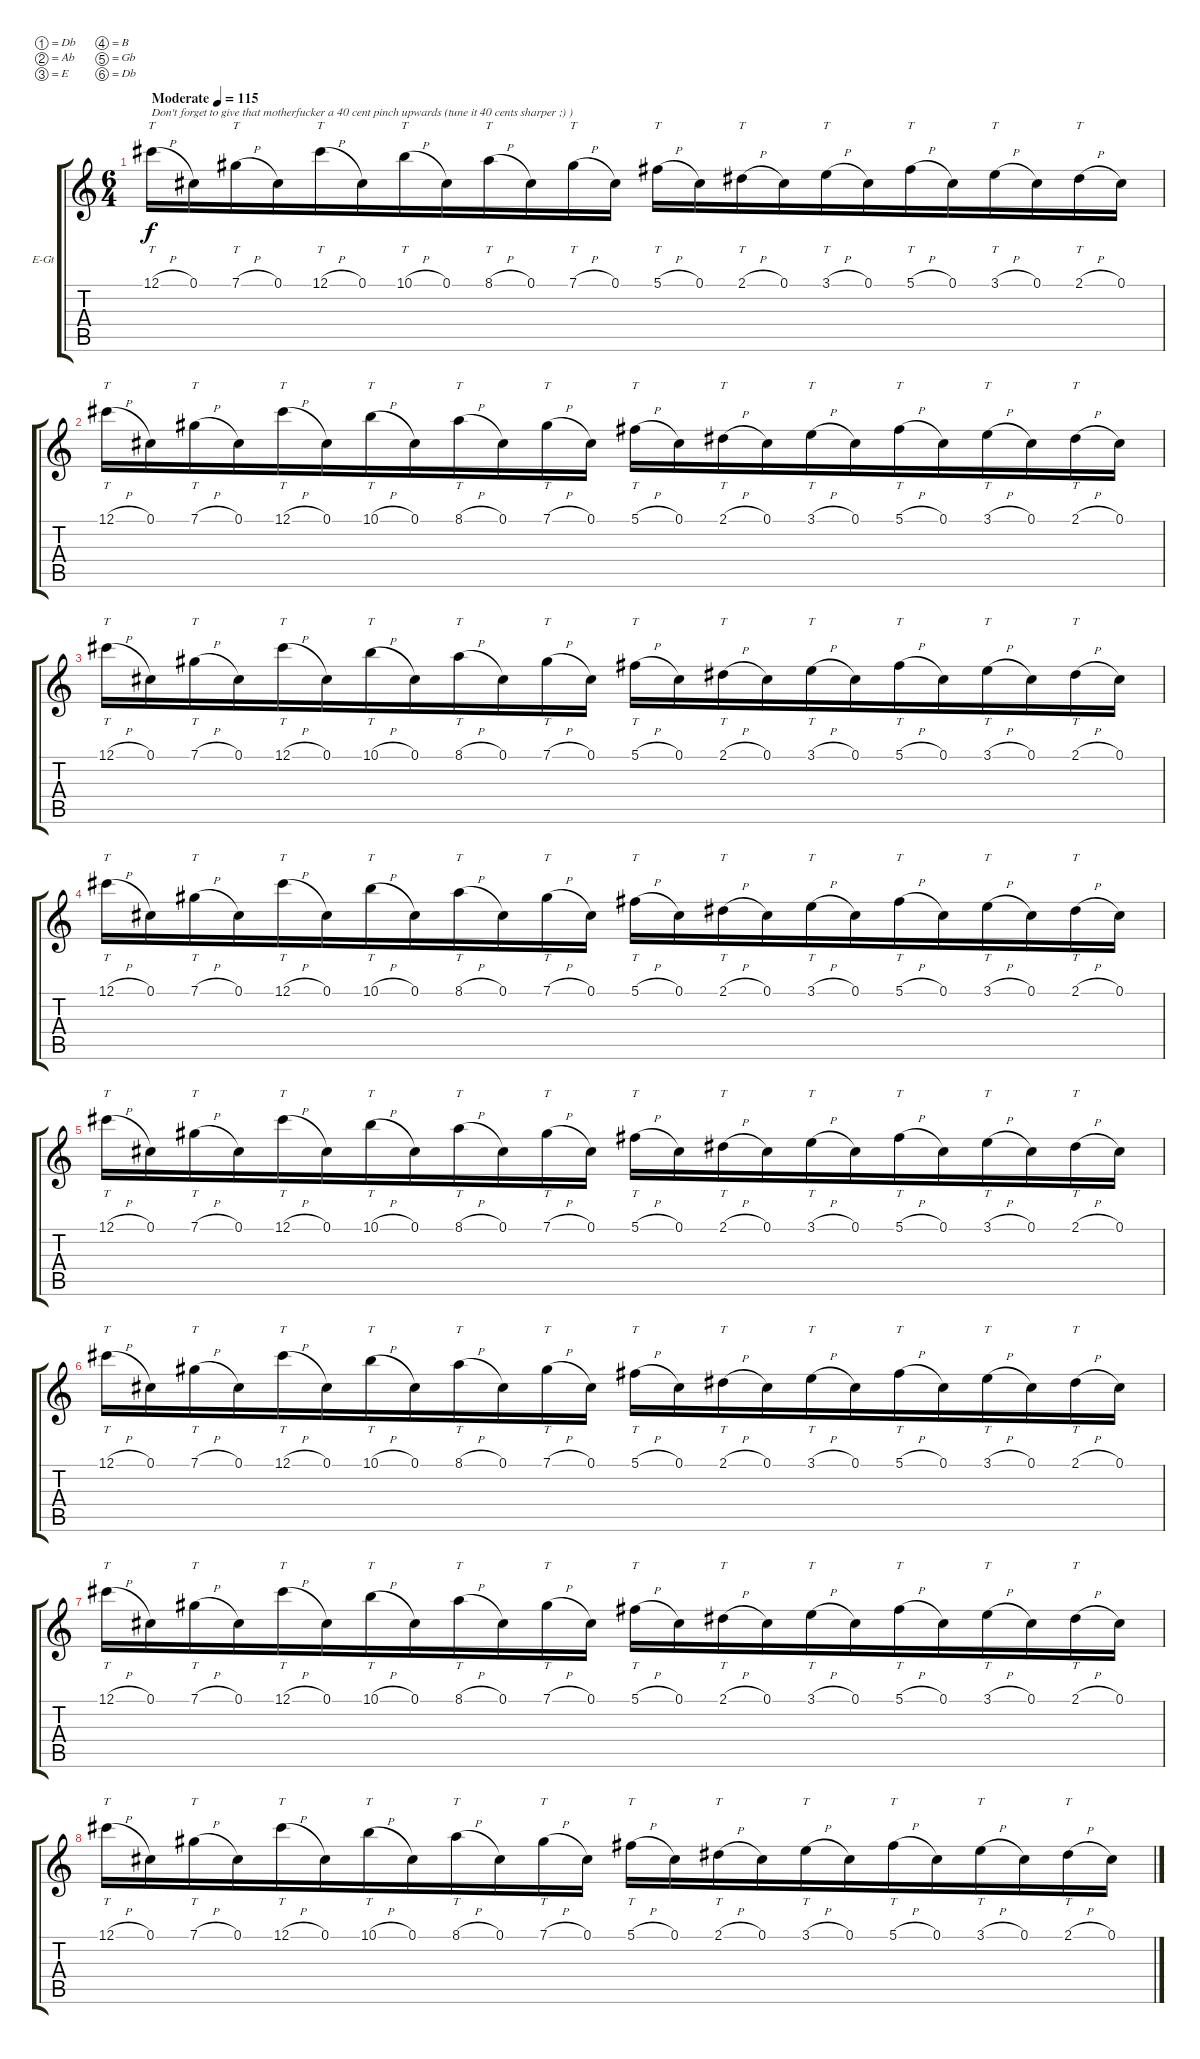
\bracketExtendMode groupsimilarinstruments
\firstSystemTrackNameOrientation horizontal
\otherSystemsTrackNameOrientation horizontal
\track ("Phil Demmel (Lead)" "E-Gt") {instrument overdrivenguitar}
\staff {score tabs}
\tuning (Db4 Ab3 E3 B2 Gb2 Db2)
\ts (6 4)
\beaming (8 6 6)
\tempo (115 "Moderate")
\clef g2
\ks c
12.1{h}.16{tt txt "Don't forget to give that motherfucker a 40 cent pinch upwards (tune it 40 cents sharper ;) )" dy f instrument overdrivenguitar} 0.1.16 7.1{h}.16{tt} 0.1.16 12.1{h}.16{tt} 0.1.16 10.1{h}.16{tt} 0.1.16 8.1{h}.16{tt} 0.1.16 7.1{h}.16{tt} 0.1.16 5.1{h}.16{tt} 0.1.16 2.1{h}.16{tt} 0.1.16 3.1{h}.16{tt} 0.1.16 5.1{h}.16{tt} 0.1.16 3.1{h}.16{tt} 0.1.16 2.1{h}.16{tt} 0.1.16 |
12.1{h}.16{tt} 0.1.16 7.1{h}.16{tt} 0.1.16 12.1{h}.16{tt} 0.1.16 10.1{h}.16{tt} 0.1.16 8.1{h}.16{tt} 0.1.16 7.1{h}.16{tt} 0.1.16 5.1{h}.16{tt} 0.1.16 2.1{h}.16{tt} 0.1.16 3.1{h}.16{tt} 0.1.16 5.1{h}.16{tt} 0.1.16 3.1{h}.16{tt} 0.1.16 2.1{h}.16{tt} 0.1.16 |
12.1{h}.16{tt} 0.1.16 7.1{h}.16{tt} 0.1.16 12.1{h}.16{tt} 0.1.16 10.1{h}.16{tt} 0.1.16 8.1{h}.16{tt} 0.1.16 7.1{h}.16{tt} 0.1.16 5.1{h}.16{tt} 0.1.16 2.1{h}.16{tt} 0.1.16 3.1{h}.16{tt} 0.1.16 5.1{h}.16{tt} 0.1.16 3.1{h}.16{tt} 0.1.16 2.1{h}.16{tt} 0.1.16 |
12.1{h}.16{tt} 0.1.16 7.1{h}.16{tt} 0.1.16 12.1{h}.16{tt} 0.1.16 10.1{h}.16{tt} 0.1.16 8.1{h}.16{tt} 0.1.16 7.1{h}.16{tt} 0.1.16 5.1{h}.16{tt} 0.1.16 2.1{h}.16{tt} 0.1.16 3.1{h}.16{tt} 0.1.16 5.1{h}.16{tt} 0.1.16 3.1{h}.16{tt} 0.1.16 2.1{h}.16{tt} 0.1.16 |
12.1{h}.16{tt} 0.1.16 7.1{h}.16{tt} 0.1.16 12.1{h}.16{tt} 0.1.16 10.1{h}.16{tt} 0.1.16 8.1{h}.16{tt} 0.1.16 7.1{h}.16{tt} 0.1.16 5.1{h}.16{tt} 0.1.16 2.1{h}.16{tt} 0.1.16 3.1{h}.16{tt} 0.1.16 5.1{h}.16{tt} 0.1.16 3.1{h}.16{tt} 0.1.16 2.1{h}.16{tt} 0.1.16 |
12.1{h}.16{tt} 0.1.16 7.1{h}.16{tt} 0.1.16 12.1{h}.16{tt} 0.1.16 10.1{h}.16{tt} 0.1.16 8.1{h}.16{tt} 0.1.16 7.1{h}.16{tt} 0.1.16 5.1{h}.16{tt} 0.1.16 2.1{h}.16{tt} 0.1.16 3.1{h}.16{tt} 0.1.16 5.1{h}.16{tt} 0.1.16 3.1{h}.16{tt} 0.1.16 2.1{h}.16{tt} 0.1.16 |
12.1{h}.16{tt} 0.1.16 7.1{h}.16{tt} 0.1.16 12.1{h}.16{tt} 0.1.16 10.1{h}.16{tt} 0.1.16 8.1{h}.16{tt} 0.1.16 7.1{h}.16{tt} 0.1.16 5.1{h}.16{tt} 0.1.16 2.1{h}.16{tt} 0.1.16 3.1{h}.16{tt} 0.1.16 5.1{h}.16{tt} 0.1.16 3.1{h}.16{tt} 0.1.16 2.1{h}.16{tt} 0.1.16 |
12.1{h}.16{tt} 0.1.16 7.1{h}.16{tt} 0.1.16 12.1{h}.16{tt} 0.1.16 10.1{h}.16{tt} 0.1.16 8.1{h}.16{tt} 0.1.16 7.1{h}.16{tt} 0.1.16 5.1{h}.16{tt} 0.1.16 2.1{h}.16{tt} 0.1.16 3.1{h}.16{tt} 0.1.16 5.1{h}.16{tt} 0.1.16 3.1{h}.16{tt} 0.1.16 2.1{h}.16{tt} 0.1.16
